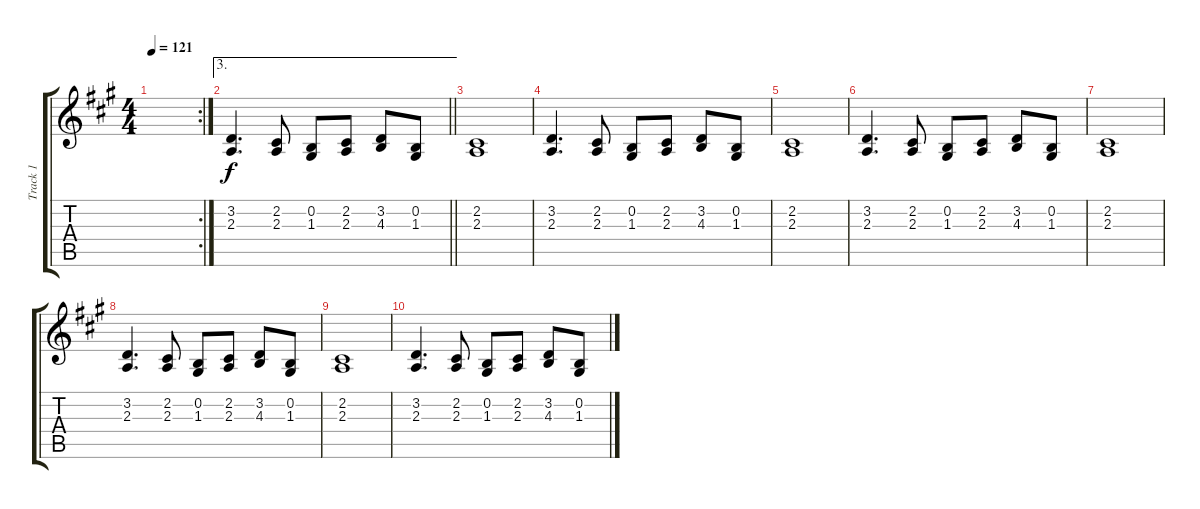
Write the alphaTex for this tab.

\track ("Track 1" "Track 1") {instrument tenorsax}
\staff {score tabs}
\tuning (E4 B3 G3 D3 A2 E2) {hide}
\rc 2
\ts (4 4)
\tempo 121
\clef g2
\ks a
|
\ae 3
\barLineRight lightlight
(3.2 2.3).4{d} (2.2 2.3).8 (0.2 1.3).8 (2.2 2.3).8 (3.2 4.3).8 (0.2 1.3).8 |
(2.2 2.3).1 |
(3.2 2.3).4{d} (2.2 2.3).8 (0.2 1.3).8 (2.2 2.3).8 (3.2 4.3).8 (0.2 1.3).8 |
(2.2 2.3).1 |
(3.2 2.3).4{d} (2.2 2.3).8 (0.2 1.3).8 (2.2 2.3).8 (3.2 4.3).8 (0.2 1.3).8 |
(2.2 2.3).1 |
(3.2 2.3).4{d volume 0} (2.2 2.3).8 (0.2 1.3).8 (2.2 2.3).8 (3.2 4.3).8 (0.2 1.3).8 |
(2.2 2.3).1 |
(3.2 2.3).4{d} (2.2 2.3).8 (0.2 1.3).8 (2.2 2.3).8 (3.2 4.3).8 (0.2 1.3).8
